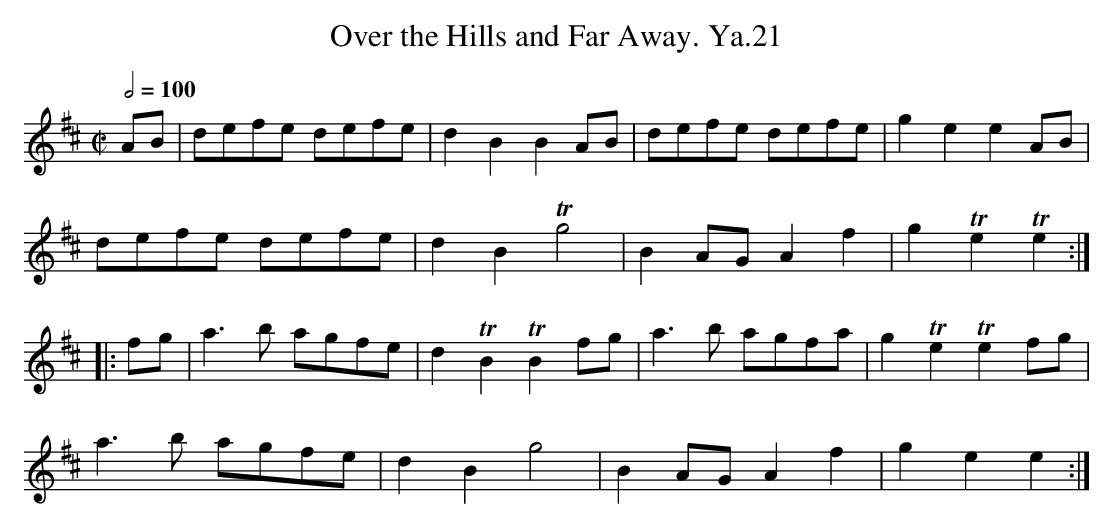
X:1
T:Over the Hills and Far Away. Ya.21
L:1/8
M:C|
Q:1/2=100
K:D
AB|defe defe|d2B2B2AB|defe defe|g2e2e2AB|
defe defe|d2B2 !trill!g4|B2AGA2f2|g2!trill!e2!trill!e2:|
|:fg|a3b agfe|d2 !trill!B2!trill!B2fg|a3b agfa|g2!trill!e2!trill!e2fg|
a3b agfe|d2B2g4|B2AGA2f2|g2e2e2:|
